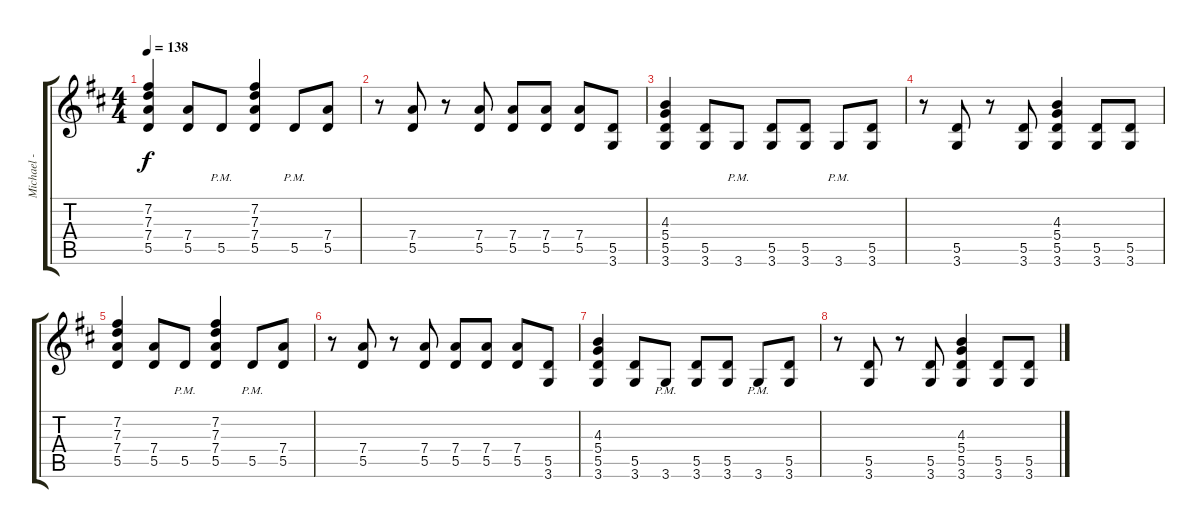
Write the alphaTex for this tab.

\track ("Michael - 2" "Michael - ") {instrument overdrivenguitar}
\staff {score tabs}
\tuning (E4 B3 G3 D3 A2 E2) {hide}
\ts (4 4)
\tempo 138
\clef g2
\ks d
(7.2 7.3 7.4 5.5).4{dy f} (7.4 5.5).8 5.5{pm}.8 (7.2 7.3 7.4 5.5).4 5.5{pm}.8 (7.4 5.5).8 |
r.8 (7.4 5.5).8 r.8 (7.4 5.5).8 (7.4 5.5).8 (7.4 5.5).8 (7.4 5.5).8 (5.5 3.6).8 |
(4.3 5.4 5.5 3.6).4 (5.5 3.6).8 3.6{pm}.8 (5.5 3.6).8 (5.5 3.6).8 3.6{pm}.8 (5.5 3.6).8 |
r.8 (5.5 3.6).8 r.8 (5.5 3.6).8 (4.3 5.4 5.5 3.6).4 (5.5 3.6).8 (5.5 3.6).8 |
(7.2 7.3 7.4 5.5).4 (7.4 5.5).8 5.5{pm}.8 (7.2 7.3 7.4 5.5).4 5.5{pm}.8 (7.4 5.5).8 |
r.8 (7.4 5.5).8 r.8 (7.4 5.5).8 (7.4 5.5).8 (7.4 5.5).8 (7.4 5.5).8 (5.5 3.6).8 |
(4.3 5.4 5.5 3.6).4 (5.5 3.6).8 3.6{pm}.8 (5.5 3.6).8 (5.5 3.6).8 3.6{pm}.8 (5.5 3.6).8 |
r.8 (5.5 3.6).8 r.8 (5.5 3.6).8 (4.3 5.4 5.5 3.6).4 (5.5 3.6).8 (5.5 3.6).8
